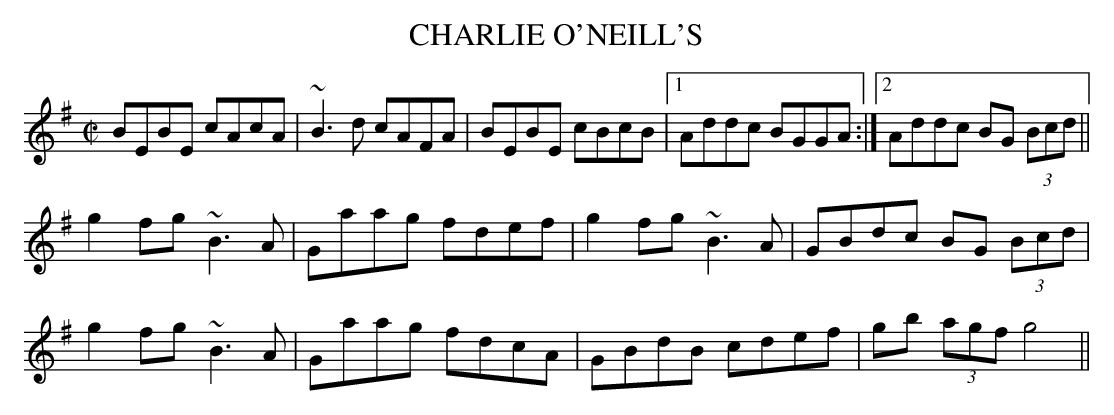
X:1
T:CHARLIE O'NEILL'S
M:C|
K:G
BEBE cAcA|~B3d cAFA|BEBE cBcB|1 Addc BGGA:|2 Addc BG (3Bcd||
g2fg ~B3A|Gaag fdef|g2fg ~B3A|GBdc BG (3Bcd|
g2fg ~B3A|Gaag fdcA|GBdB cdef|gb (3agf g4||
